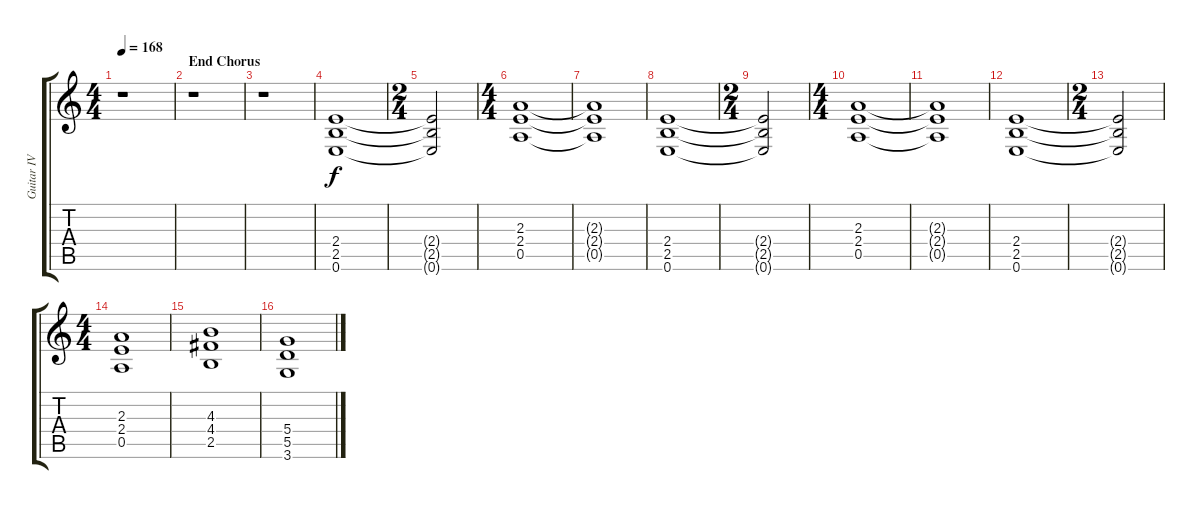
\track ("Guitar IV Overdrive/Dist" "Guitar IV ") {instrument overdrivenguitar}
\staff {score tabs}
\tuning (E4 B3 G3 D3 A2 E2) {hide}
\ts (4 4)
\tempo 168
\clef g2
\ks c
r.1{dy f} |
\section ("" "End Chorus")
r.1 |
r.1 |
(2.4 2.5 0.6).1{instrument distortionguitar} |
\ts (2 4)
(2.4{t} 2.5{t} 0.6{t}).2 |
\ts (4 4)
(2.3 2.4 0.5).1{instrument distortionguitar} |
(2.3{t} 2.4{t} 0.5{t}).1 |
(2.4 2.5 0.6).1{instrument distortionguitar} |
\ts (2 4)
(2.4{t} 2.5{t} 0.6{t}).2 |
\ts (4 4)
(2.3 2.4 0.5).1{instrument distortionguitar} |
(2.3{t} 2.4{t} 0.5{t}).1 |
(2.4 2.5 0.6).1{instrument distortionguitar} |
\ts (2 4)
(2.4{t} 2.5{t} 0.6{t}).2 |
\ts (4 4)
(2.3 2.4 0.5).1{instrument distortionguitar} |
(4.3 4.4 2.5).1{instrument distortionguitar} |
(5.4 5.5 3.6).1{instrument distortionguitar}
